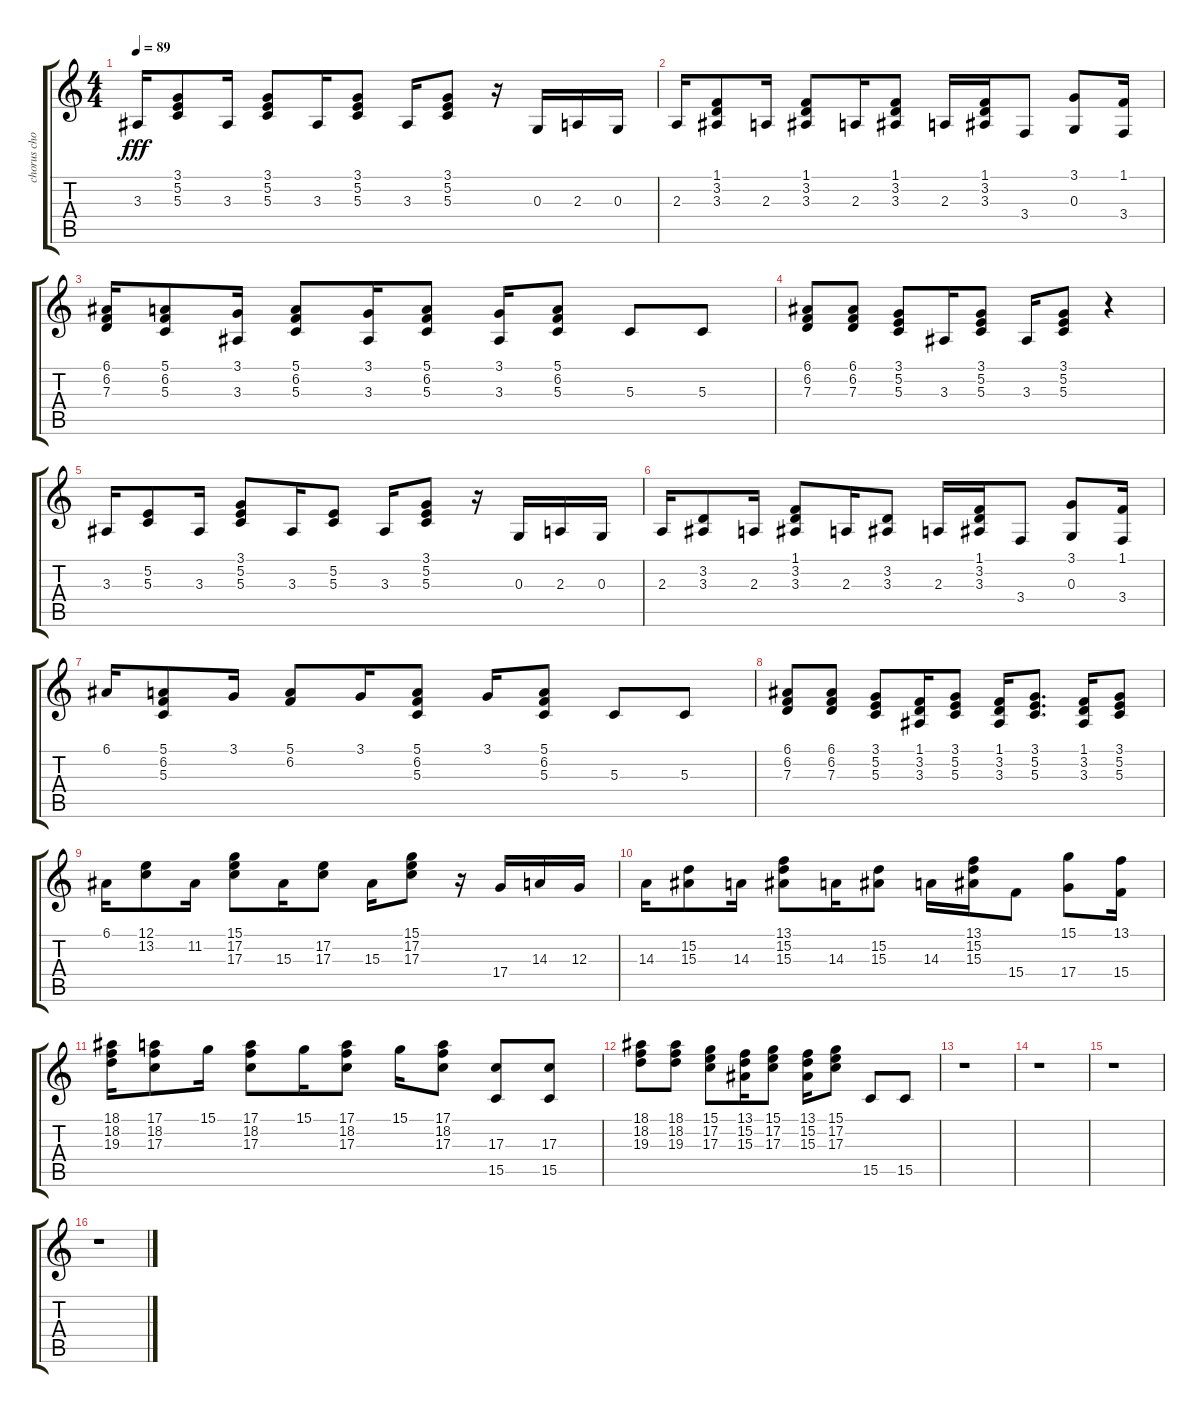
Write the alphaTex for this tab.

\track ("chorus chords" "chorus cho") {instrument brightacousticpiano}
\staff {score tabs}
\tuning (E4 B3 G3 D3 A2 E2) {hide}
\ts (4 4)
\tempo 89
\clef g2
\ks c
3.3.16{dy fff} (3.1 5.2 5.3).8 3.3.16 (3.1 5.2 5.3).8 3.3.16 (3.1 5.2 5.3).8 3.3.16 (3.1 5.2 5.3).8 r.16 0.3.16 2.3.16 0.3.16 |
2.3.16 (1.1 3.2 3.3).8 2.3.16 (1.1 3.2 3.3).8 2.3.16 (1.1 3.2 3.3).8 2.3.16 (1.1 3.2 3.3).16 3.4.8 (3.1 0.3).8 (1.1 3.4).16 |
(6.1 6.2 7.3).16 (5.1 6.2 5.3).8 (3.1 3.3).16 (5.1 6.2 5.3).8 (3.1 3.3).16 (5.1 6.2 5.3).8 (3.1 3.3).16 (5.1 6.2 5.3).8 5.3.8 5.3.8 |
(6.1 6.2 7.3).8 (6.1 6.2 7.3).8 (3.1 5.2 5.3).8 3.3.16 (3.1 5.2 5.3).8 3.3.16 (3.1 5.2 5.3).8 r.4 |
3.3.16 (5.2 5.3).8 3.3.16 (3.1 5.2 5.3).8 3.3.16 (5.2 5.3).8 3.3.16 (3.1 5.2 5.3).8 r.16 0.3.16 2.3.16 0.3.16 |
2.3.16 (3.2 3.3).8 2.3.16 (1.1 3.2 3.3).8 2.3.16 (3.2 3.3).8 2.3.16 (1.1 3.2 3.3).16 3.4.8 (3.1 0.3).8 (1.1 3.4).16 |
6.1.16 (5.1 6.2 5.3).8 3.1.16 (5.1 6.2).8 3.1.16 (5.1 6.2 5.3).8 3.1.16 (5.1 6.2 5.3).8 5.3.8 5.3.8 |
(6.1 6.2 7.3).8 (6.1 6.2 7.3).8 (3.1 5.2 5.3).8 (1.1 3.2 3.3).16 (3.1 5.2 5.3).8 (1.1 3.2 3.3).16 (3.1 5.2 5.3).8{d} (1.1 3.2 3.3).16 (3.1 5.2 5.3).8 |
6.1.16 (12.1 13.2).8 11.2.16 (15.1 17.2 17.3).8 15.3.16 (17.2 17.3).8 15.3.16 (15.1 17.2 17.3).8 r.16 17.4.16 14.3.16 12.3.16 |
14.3.16 (15.2 15.3).8 14.3.16 (13.1 15.2 15.3).8 14.3.16 (15.2 15.3).8 14.3.16 (13.1 15.2 15.3).16 15.4.8 (15.1 17.4).8 (13.1 15.4).16 |
(18.1 18.2 19.3).16 (17.1 18.2 17.3).8 15.1.16 (17.1 18.2 17.3).8 15.1.16 (17.1 18.2 17.3).8 15.1.16 (17.1 18.2 17.3).8 (17.3 15.5).8 (17.3 15.5).8 |
(18.1 18.2 19.3).8 (18.1 18.2 19.3).8 (15.1 17.2 17.3).8 (13.1 15.2 15.3).16 (15.1 17.2 17.3).8 (13.1 15.2 15.3).16 (15.1 17.2 17.3).8 15.5.8 15.5.8 |
r.1 |
r.1 |
r.1 |
r.1
